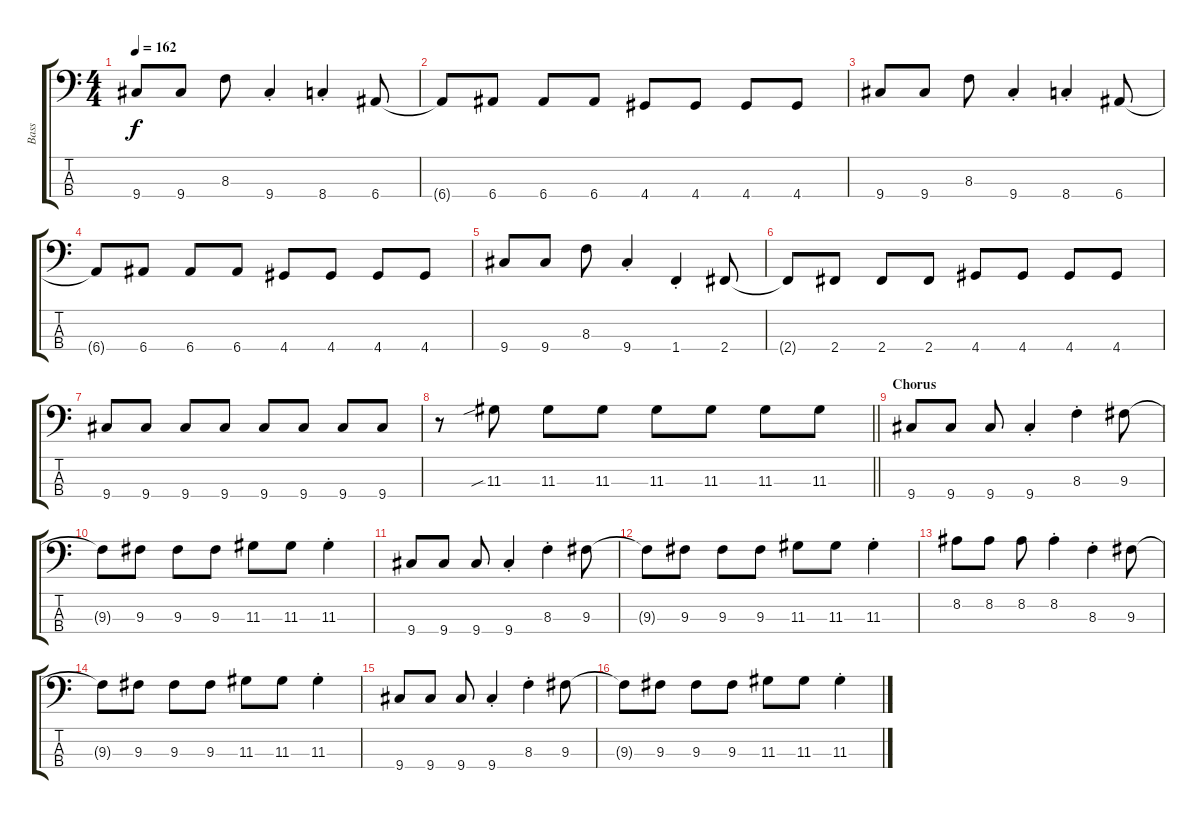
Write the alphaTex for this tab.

\track ("Bass" "Bass") {instrument electricbasspick}
\staff {score tabs}
\tuning (G2 D2 A1 E1) {hide}
\ts (4 4)
\tempo 162
\clef f4
\ks c
9.4.8{dy f} 9.4.8 8.3.8 9.4{st}.4 8.4{st}.4 6.4.8 |
6.4{t}.8 6.4.8 6.4.8 6.4.8 4.4.8 4.4.8 4.4.8 4.4.8 |
9.4.8 9.4.8 8.3.8 9.4{st}.4 8.4{st}.4 6.4.8 |
6.4{t}.8 6.4.8 6.4.8 6.4.8 4.4.8 4.4.8 4.4.8 4.4.8 |
9.4.8 9.4.8 8.3.8 9.4{st}.4 1.4{st}.4 2.4.8 |
2.4{t}.8 2.4.8 2.4.8 2.4.8 4.4.8 4.4.8 4.4.8 4.4.8 |
9.4.8 9.4.8 9.4.8 9.4.8 9.4.8 9.4.8 9.4.8 9.4.8 |
\barLineRight lightlight
r.8 11.3{sib}.8 11.3.8 11.3.8 11.3.8 11.3.8 11.3.8 11.3.8 |
\section ("" "Chorus")
9.4.8 9.4.8 9.4.8 9.4{st}.4 8.3{st}.4 9.3.8 |
9.3{t}.8 9.3.8 9.3.8 9.3.8 11.3.8 11.3.8 11.3{st}.4 |
9.4.8 9.4.8 9.4.8 9.4{st}.4 8.3{st}.4 9.3.8 |
9.3{t}.8 9.3.8 9.3.8 9.3.8 11.3.8 11.3.8 11.3{st}.4 |
8.2.8 8.2.8 8.2.8 8.2{st}.4 8.3{st}.4 9.3.8 |
9.3{t}.8 9.3.8 9.3.8 9.3.8 11.3.8 11.3.8 11.3{st}.4 |
9.4.8 9.4.8 9.4.8 9.4{st}.4 8.3{st}.4 9.3.8 |
9.3{t}.8 9.3.8 9.3.8 9.3.8 11.3.8 11.3.8 11.3{st}.4
